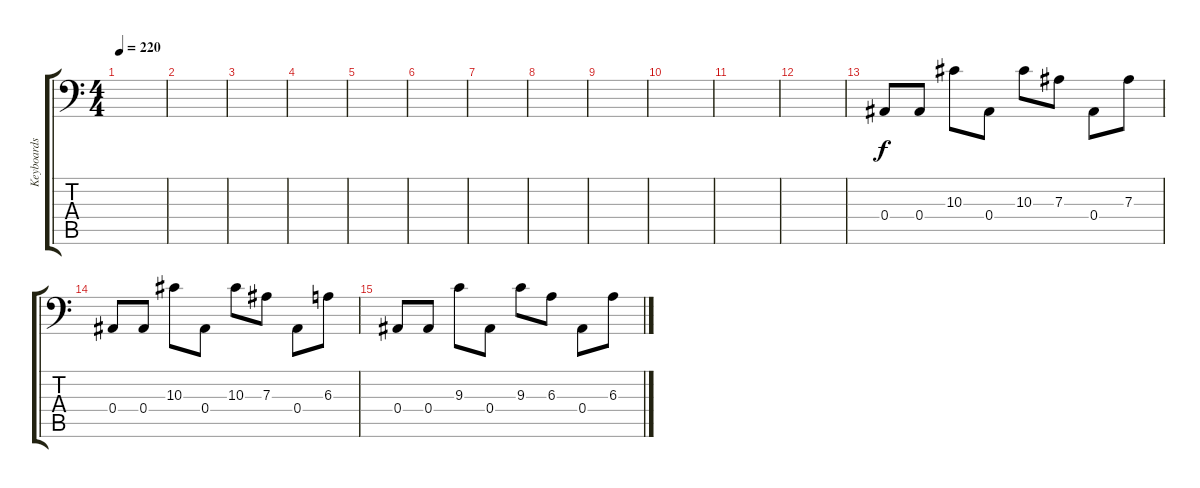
\track ("Keyboards" "Keyboards") {instrument synthstrings1}
\staff {score tabs}
\tuning (C4 G3 Eb3 Bb2 F2 Bb1) {hide}
\ts (4 4)
\tempo 220
\clef f4
\ks c
|
|
|
|
|
|
|
|
|
|
|
|
0.4.8 0.4.8 10.3.8 0.4.8 10.3.8 7.3.8 0.4.8 7.3.8 |
0.4.8 0.4.8 10.3.8 0.4.8 10.3.8 7.3.8 0.4.8 6.3.8 |
0.4.8 0.4.8 9.3.8 0.4.8 9.3.8 6.3.8 0.4.8 6.3.8
